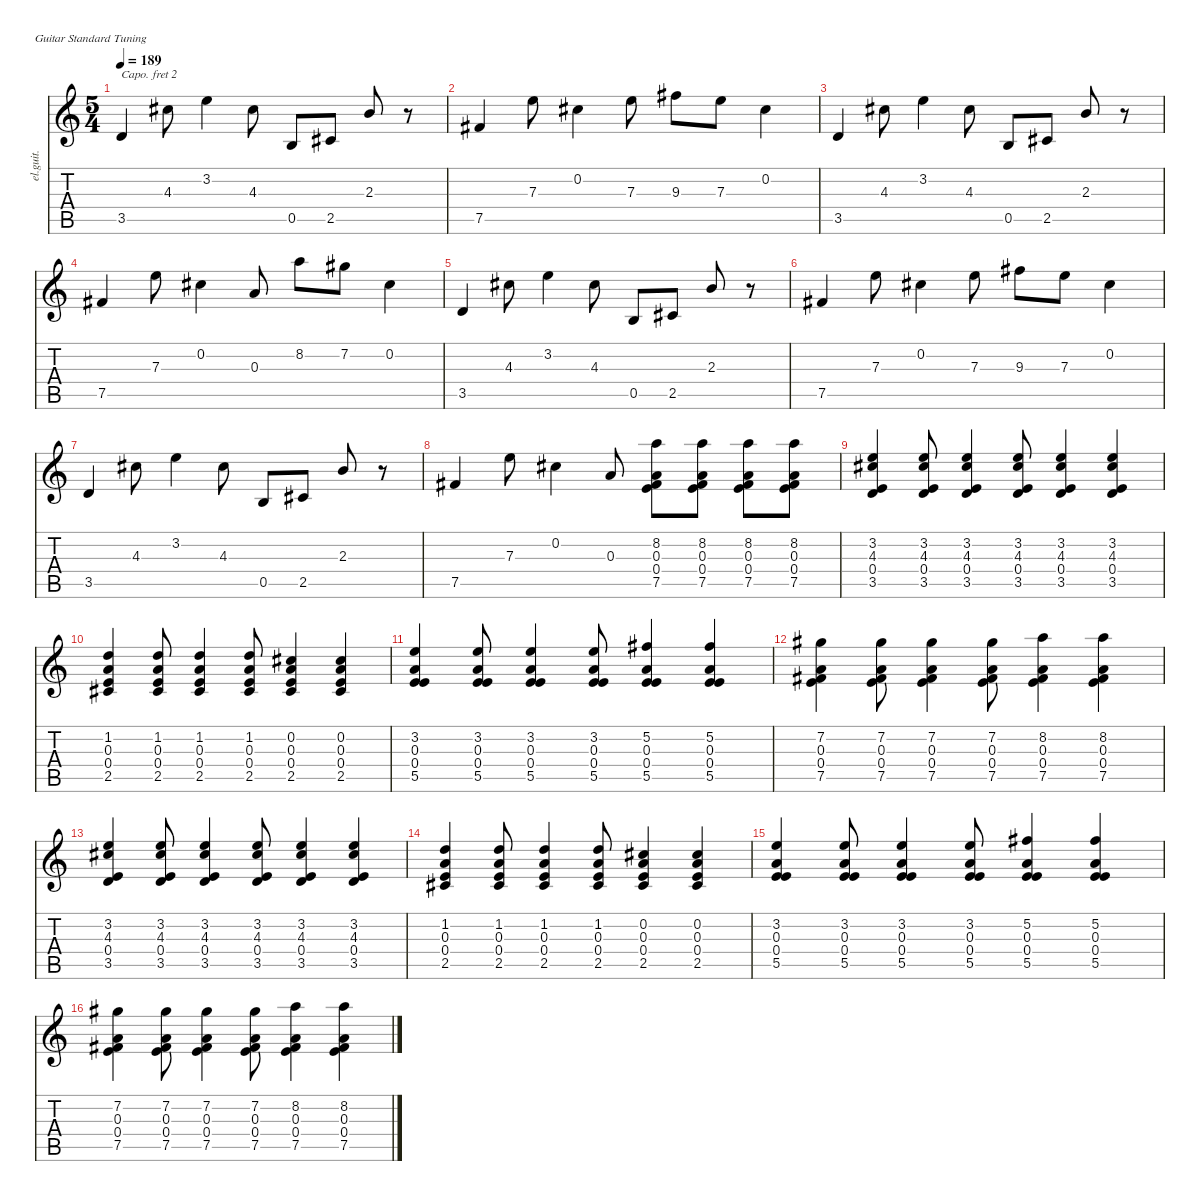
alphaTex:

\defaultSystemsLayout 4
\hideDynamics
\bracketExtendMode nobrackets
\track ("Clean Guitar" "el.guit.") {instrument electricguitarclean}
\staff {score tabs}
\capo 2
\tuning (E4 B3 G3 D3 A2 E2)
\ts (5 4)
\tempo 189
\clef g2
\ks aminor
3.5.4{dy mf beam Up} 4.3{acc #}.8{beam Down} 3.2.4{beam Down} 4.3{acc #}.8{beam Down} 0.5.8{beam Up} 2.5{acc #}.8{beam Up} 2.3.8{beam Up} r.8{beam Down} |
7.5{acc #}.4{beam Up} 7.3.8{beam Down} 0.2{acc #}.4{beam Down} 7.3.8{beam Down} 9.3{acc #}.8{beam Down} 7.3.8{beam Down} 0.2{acc #}.4{beam Down} |
3.5.4{beam Up} 4.3{acc #}.8{beam Down} 3.2.4{beam Down} 4.3{acc #}.8{beam Down} 0.5.8{beam Up} 2.5{acc #}.8{beam Up} 2.3.8{beam Up} r.8{beam Down} |
7.5{acc #}.4{beam Up} 7.3.8{beam Down} 0.2{acc #}.4{beam Down} 0.3.8{beam Up} 8.2.8{beam Down} 7.2{acc #}.8{beam Down} 0.2{acc #}.4{beam Down} |
3.5.4{beam Up} 4.3{acc #}.8{beam Down} 3.2.4{beam Down} 4.3{acc #}.8{beam Down} 0.5.8{beam Up} 2.5{acc #}.8{beam Up} 2.3.8{beam Up} r.8{beam Down} |
7.5{acc #}.4{beam Up} 7.3.8{beam Down} 0.2{acc #}.4{beam Down} 7.3.8{beam Down} 9.3{acc #}.8{beam Down} 7.3.8{beam Down} 0.2{acc #}.4{beam Down} |
3.5.4{beam Up} 4.3{acc #}.8{beam Down} 3.2.4{beam Down} 4.3{acc #}.8{beam Down} 0.5.8{beam Up} 2.5{acc #}.8{beam Up} 2.3.8{beam Up} r.8{beam Down} |
7.5{acc #}.4{beam Up} 7.3.8{beam Down} 0.2{acc #}.4{beam Down} 0.3.8{beam Up} (8.2 0.3 0.4 7.5{acc #}).8{beam Down} (8.2 7.5{acc #} 0.3 0.4).8{beam Down} (8.2 7.5{acc #} 0.3 0.4).8{beam Down} (8.2 7.5{acc #} 0.3 0.4).8{beam Down} |
(3.5 0.4 4.3{acc #} 3.2).4{beam Up} (3.5 0.4 4.3{acc #} 3.2).8{beam Up} (3.5 0.4 4.3{acc #} 3.2).4{beam Up} (3.5 0.4 4.3{acc #} 3.2).8{beam Up} (3.5 0.4 4.3{acc #} 3.2).4{beam Up} (3.5 0.4 4.3{acc #} 3.2).4{beam Up} |
(2.5{acc #} 0.4 0.3 1.2).4{beam Up} (2.5{acc #} 0.4 0.3 1.2).8{beam Up} (2.5{acc #} 0.4 0.3 1.2).4{beam Up} (2.5{acc #} 0.4 0.3 1.2).8{beam Up} (2.5{acc #} 0.4 0.3 0.2{acc #}).4{beam Up} (2.5{acc #} 0.4 0.3 0.2{acc #}).4{beam Up} |
(5.5 0.4 0.3 3.2).4{beam Up} (5.5 0.4 0.3 3.2).8{beam Up} (5.5 0.4 0.3 3.2).4{beam Up} (5.5 0.4 0.3 3.2).8{beam Up} (5.2{acc #} 5.5 0.4 0.3).4{beam Up} (5.5 5.2{acc #} 0.3 0.4).4{beam Up} |
(7.5{acc #} 0.4 0.3 7.2{acc #}).4{beam Down} (7.5{acc #} 0.4 0.3 7.2{acc #}).8{beam Down} (7.5{acc #} 0.4 0.3 7.2{acc #}).4{beam Down} (7.5{acc #} 0.4 0.3 7.2{acc #}).8{beam Down} (8.2 7.5{acc #} 0.4 0.3).4{beam Down} (7.5{acc #} 8.2 0.3 0.4).4{beam Down} |
(3.5 0.4 4.3{acc #} 3.2).4{beam Up} (3.5 0.4 4.3{acc #} 3.2).8{beam Up} (3.5 0.4 4.3{acc #} 3.2).4{beam Up} (3.5 0.4 4.3{acc #} 3.2).8{beam Up} (3.5 0.4 4.3{acc #} 3.2).4{beam Up} (3.5 0.4 4.3{acc #} 3.2).4{beam Up} |
(2.5{acc #} 0.4 0.3 1.2).4{beam Up} (2.5{acc #} 0.4 0.3 1.2).8{beam Up} (2.5{acc #} 0.4 0.3 1.2).4{beam Up} (2.5{acc #} 0.4 0.3 1.2).8{beam Up} (2.5{acc #} 0.4 0.3 0.2{acc #}).4{beam Up} (2.5{acc #} 0.4 0.3 0.2{acc #}).4{beam Up} |
(5.5 0.4 0.3 3.2).4{beam Up} (5.5 0.4 0.3 3.2).8{beam Up} (5.5 0.4 0.3 3.2).4{beam Up} (5.5 0.4 0.3 3.2).8{beam Up} (5.2{acc #} 5.5 0.4 0.3).4{beam Up} (5.5 5.2{acc #} 0.3 0.4).4{beam Up} |
(7.5{acc #} 0.4 0.3 7.2{acc #}).4{beam Down} (7.5{acc #} 0.4 0.3 7.2{acc #}).8{beam Down} (7.5{acc #} 0.4 0.3 7.2{acc #}).4{beam Down} (7.5{acc #} 0.4 0.3 7.2{acc #}).8{beam Down} (8.2 7.5{acc #} 0.4 0.3).4{beam Down} (7.5{acc #} 8.2 0.3 0.4).4{beam Down}
